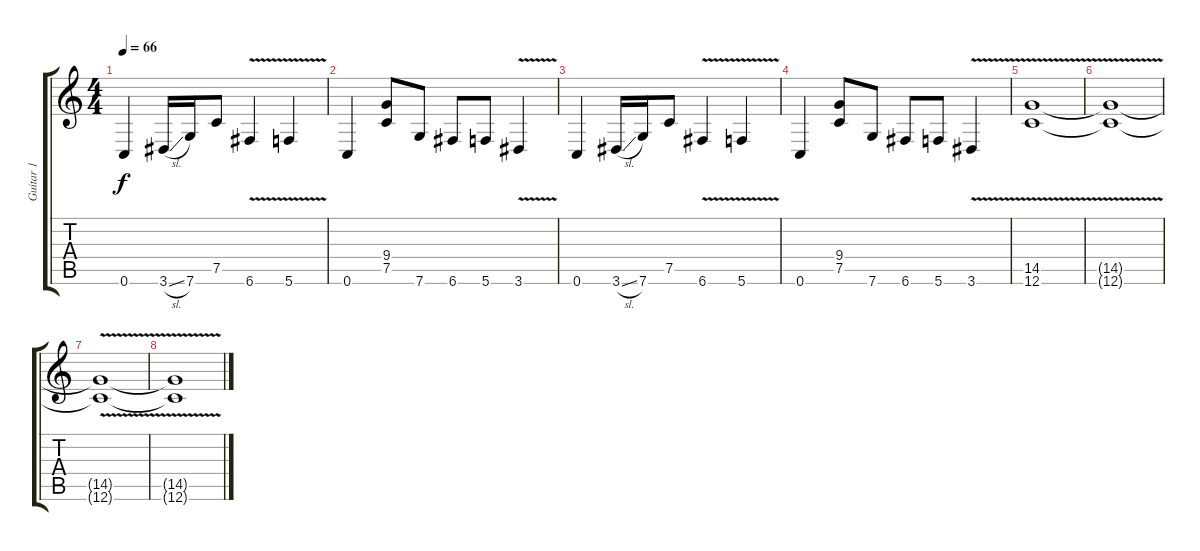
\track ("Guitar 1" "Guitar 1") {instrument distortionguitar}
\staff {score tabs}
\tuning (C4 G3 Eb3 Bb2 F2 C2) {hide}
\ts (4 4)
\tempo 66
\clef g2
\ks c
0.6.4{dy f} 3.6{sl}.16 7.6.16 7.5.8 6.6{v}.4 5.6{v}.4 |
0.6.4 (9.4 7.5).8 7.6.8 6.6.8 5.6.8 3.6{v}.4 |
0.6.4 3.6{sl}.16 7.6.16 7.5.8 6.6{v}.4 5.6{v}.4 |
0.6.4 (9.4 7.5).8 7.6.8 6.6.8 5.6.8 3.6{v}.4 |
(14.5{v} 12.6{v}).1 |
(14.5{v t} 12.6{v t}).1 |
(14.5{v t} 12.6{v t}).1{volume 0} |
(14.5{v t} 12.6{v t}).1
